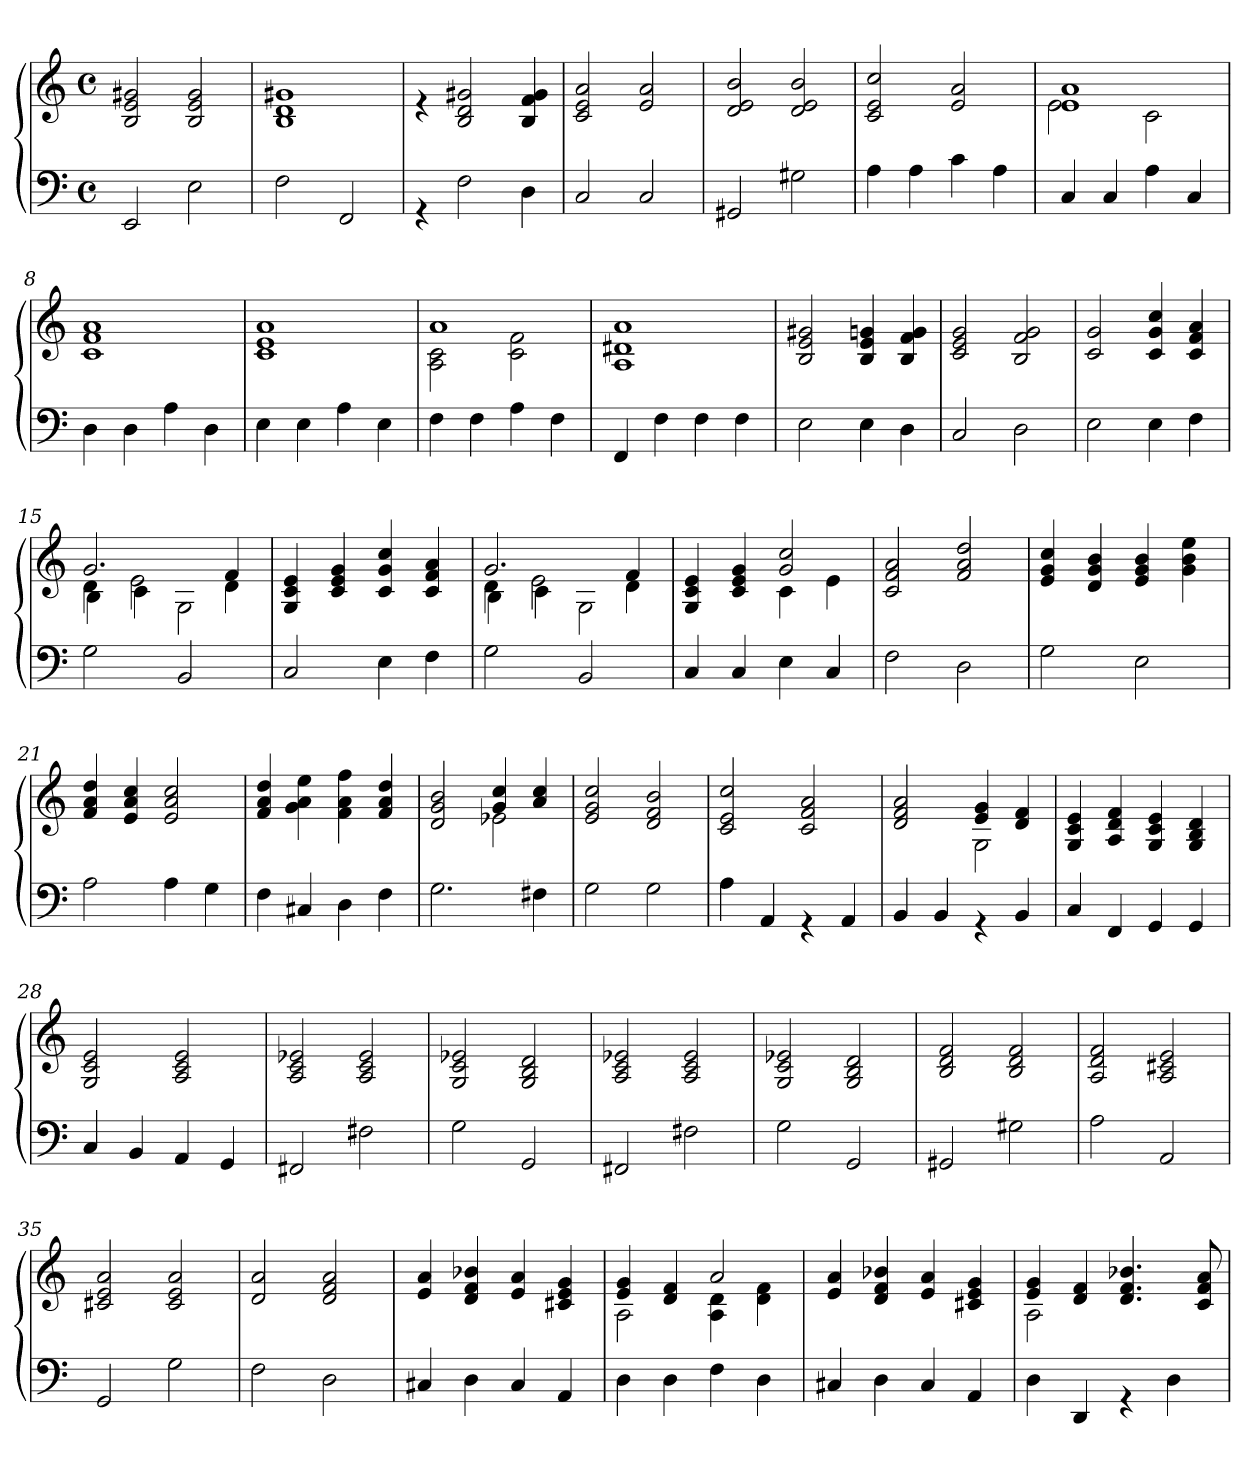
**kern	**kern
*part2	*part1
*staff2	*staff1
*clefF4	*clefG2
*k[]	*k[]
*C:	*C:
*M4/4	*M4/4
*met(c)	*met(c)
=1	=1
2EE/	2B/ 2e/ 2g#X/
2E\	2B/ 2e/ 2g#/
=2	=2
2F\	1B 1d 1g#X
2FF/	.
=3	=3
4rGG	4re
2F\	2B/ 2d/ 2g#X/
4D\	4B/ 4f/ 4g#/
=4	=4
2C/	2c/ 2e/ 2a/
2C/	2e/ 2a/
=5	=5
2GG#X/	2d/ 2e/ 2b/
2G#X\	2d/ 2e/ 2b/
=6	=6
4A\	2c/ 2e/ 2cc/
4A\	.
4c\	2e/ 2a/
4A\	.
=7	=7
*	*^
4C/	1e 1a	2e\
4C/	.	.
4A\	.	2c\
4C/	.	.
*	*v	*v
=8	=8
4D\	1c 1f 1a
4D\	.
4A\	.
4D\	.
!!LO:LB:g=z
=9	=9
4E\	1c 1e 1a
4E\	.
4A\	.
4E\	.
=10	=10
*	*^
4F\	1a	2A\ 2c\
4F\	.	.
4A\	.	2c\ 2f\
4F\	.	.
*	*v	*v
=11	=11
4FF/	1A 1d#X 1a
4F\	.
4F\	.
4F\	.
=12	=12
2E\	2B/ 2e/ 2g#X/
4E\	4B/ 4e/ 4gn/
4D\	4B/ 4f/ 4g/
=13	=13
2C/	2c/ 2e/ 2g/
2D\	2B/ 2f/ 2g/
=14	=14
2E\	2c/ 2g/
4E\	4c/ 4g/ 4cc/
4F\	4c/ 4f/ 4a/
=15	=15
*	*^
*	*	*^
2G\	2.g/	4d\	4B\
.	.	2e\	4c\
2BB/	.	.	2G\
.	4f/	4d\	.
*	*v	*v	*v
=16	=16
2C/	4G/ 4c/ 4e/
.	4c/ 4e/ 4g/
4E\	4c/ 4g/ 4cc/
4F\	4c/ 4f/ 4a/
!!LO:LB:g=z
=17	=17
*	*^
*	*	*^
2G\	2.g/	4d\	4B\
.	.	2e\	4c\
2BB/	.	.	2G\
.	4f/	4d\	.
*	*	*v	*v
=18	=18	=18
4C/	4G/ 4c/ 4e/	2ryy
4C/	4c/ 4e/ 4g/	.
4E\	2g/ 2cc/	4c\
4C/	.	4e\
*	*v	*v
=19	=19
2F\	2c/ 2f/ 2a/
2D\	2f/ 2a/ 2dd/
=20	=20
2G\	4e/ 4g/ 4cc/
.	4d/ 4g/ 4b/
2E\	4e/ 4g/ 4b/
.	4g\ 4b\ 4ee\
=21	=21
2A\	4f/ 4a/ 4dd/
.	4e/ 4a/ 4cc/
4A\	2e/ 2a/ 2cc/
4G\	.
=22	=22
4F\	4f/ 4a/ 4dd/
4C#X/	4g\ 4a\ 4ee\
4D\	4f\ 4a\ 4ff\
4F\	4f/ 4a/ 4dd/
=23	=23
*	*^
2.G\	2d/ 2g/ 2b/	2ryy
.	4g/ 4cc/	2e-X\
4F#X\	4a/ 4cc/	.
*	*v	*v
=24	=24
2G\	2e/ 2g/ 2cc/
2G\	2d/ 2f/ 2b/
!!LO:LB:g=z
=25	=25
4A\	2c/ 2e/ 2cc/
4AA/	.
4rGG	2c/ 2f/ 2a/
4AA/	.
=26	=26
*	*^
4BB/	2d/ 2f/ 2a/	2ryy
4BB/	.	.
4rGG	4e/ 4g/	2G\
4BB/	4d/ 4f/	.
*	*v	*v
=27	=27
4C/	4G/ 4c/ 4e/
4FF/	4A/ 4d/ 4f/
4GG/	4G/ 4c/ 4e/
4GG/	4G/ 4B/ 4d/
=28	=28
4C/	2G/ 2c/ 2e/
4BB/	.
4AA/	2A/ 2c/ 2e/
4GG/	.
=29	=29
2FF#X/	2A/ 2c/ 2e-X/
2F#X\	2A/ 2c/ 2e-/
=30	=30
2G\	2G/ 2c/ 2e-X/
2GG/	2G/ 2B/ 2d/
=31	=31
2FF#X/	2A/ 2c/ 2e-X/
2F#X\	2A/ 2c/ 2e-/
=32	=32
2G\	2G/ 2c/ 2e-X/
2GG/	2G/ 2B/ 2d/
!!LO:LB:g=z
=33	=33
2GG#X/	2B/ 2d/ 2f/
2G#X\	2B/ 2d/ 2f/
!!LO:LB:g=z
=34	=34
2A\	2A/ 2d/ 2f/
2AA/	2A/ 2c#X/ 2e/
=35	=35
2GG/	2c#X/ 2e/ 2a/
2G\	2c#/ 2e/ 2a/
=36	=36
2F\	2d/ 2a/
2D\	2d/ 2f/ 2a/
=37	=37
4C#X/	4e/ 4a/
4D\	4d/ 4f/ 4b-X/
4C#/	4e/ 4a/
4AA/	4c#X/ 4e/ 4g/
=38	=38
*	*^
4D\	4e/ 4g/	2A\
4D\	4d/ 4f/	.
4F\	2a/	4A\ 4d\
4D\	.	4d\ 4f\
*	*v	*v
=39	=39
4C#X/	4e/ 4a/
4D\	4d/ 4f/ 4b-X/
4C#/	4e/ 4a/
4AA/	4c#X/ 4e/ 4g/
=40	=40
*	*^
4D\	4e/ 4g/	2A\
4DD/	4d/ 4f/	.
4rGG	4.d/ 4.f/ 4.b-X/	2ryy
4D\	.	.
.	8c/ 8f/ 8a/	.
*	*v	*v
=	=
*-	*-
